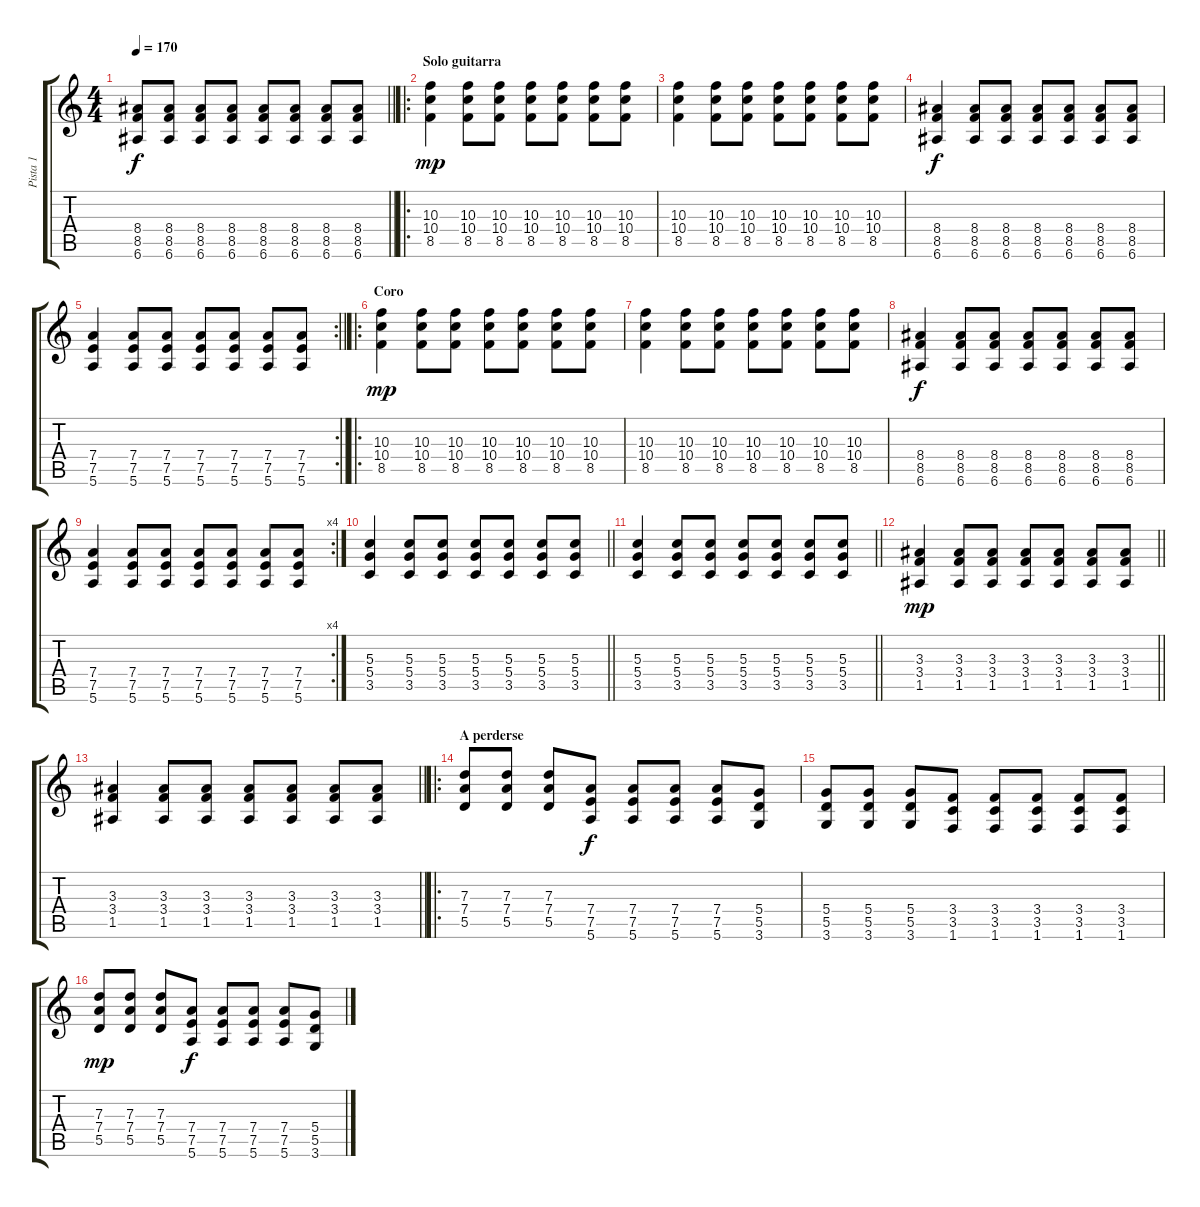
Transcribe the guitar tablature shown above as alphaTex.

\track ("Pista 1" "Pista 1") {instrument overdrivenguitar}
\staff {score tabs}
\tuning (E4 B3 G3 D3 A2 E2) {hide}
\ts (4 4)
\tempo 170
\clef g2
\barLineRight lightlight
\ks c
(8.4 8.5 6.6).8{dy f} (8.4 8.5 6.6).8 (8.4 8.5 6.6).8 (8.4 8.5 6.6).8 (8.4 8.5 6.6).8 (8.4 8.5 6.6).8 (8.4 8.5 6.6).8 (8.4 8.5 6.6).8 |
\ro
\section ("" "Solo guitarra")
(10.3 10.4 8.5).4{dy mp} (10.3 10.4 8.5).8 (10.3 10.4 8.5).8 (10.3 10.4 8.5).8 (10.3 10.4 8.5).8 (10.3 10.4 8.5).8 (10.3 10.4 8.5).8 |
(10.3 10.4 8.5).4 (10.3 10.4 8.5).8 (10.3 10.4 8.5).8 (10.3 10.4 8.5).8 (10.3 10.4 8.5).8 (10.3 10.4 8.5).8 (10.3 10.4 8.5).8 |
(8.4 8.5 6.6).4{dy f} (8.4 8.5 6.6).8 (8.4 8.5 6.6).8 (8.4 8.5 6.6).8 (8.4 8.5 6.6).8 (8.4 8.5 6.6).8 (8.4 8.5 6.6).8 |
\rc 2
\barLineRight lightlight
(7.4 7.5 5.6).4 (7.4 7.5 5.6).8 (7.4 7.5 5.6).8 (7.4 7.5 5.6).8 (7.4 7.5 5.6).8 (7.4 7.5 5.6).8 (7.4 7.5 5.6).8 |
\ro
\section ("" "Coro")
(10.3 10.4 8.5).4{dy mp} (10.3 10.4 8.5).8 (10.3 10.4 8.5).8 (10.3 10.4 8.5).8 (10.3 10.4 8.5).8 (10.3 10.4 8.5).8 (10.3 10.4 8.5).8 |
(10.3 10.4 8.5).4 (10.3 10.4 8.5).8 (10.3 10.4 8.5).8 (10.3 10.4 8.5).8 (10.3 10.4 8.5).8 (10.3 10.4 8.5).8 (10.3 10.4 8.5).8 |
(8.4 8.5 6.6).4{dy f} (8.4 8.5 6.6).8 (8.4 8.5 6.6).8 (8.4 8.5 6.6).8 (8.4 8.5 6.6).8 (8.4 8.5 6.6).8 (8.4 8.5 6.6).8 |
\rc 4
(7.4 7.5 5.6).4 (7.4 7.5 5.6).8 (7.4 7.5 5.6).8 (7.4 7.5 5.6).8 (7.4 7.5 5.6).8 (7.4 7.5 5.6).8 (7.4 7.5 5.6).8 |
\barLineRight lightlight
(5.3 5.4 3.5).4 (5.3 5.4 3.5).8 (5.3 5.4 3.5).8 (5.3 5.4 3.5).8 (5.3 5.4 3.5).8 (5.3 5.4 3.5).8 (5.3 5.4 3.5).8 |
\barLineRight lightlight
(5.3 5.4 3.5).4 (5.3 5.4 3.5).8 (5.3 5.4 3.5).8 (5.3 5.4 3.5).8 (5.3 5.4 3.5).8 (5.3 5.4 3.5).8 (5.3 5.4 3.5).8 |
\barLineRight lightlight
(3.3 3.4 1.5).4{dy mp} (3.3 3.4 1.5).8 (3.3 3.4 1.5).8 (3.3 3.4 1.5).8 (3.3 3.4 1.5).8 (3.3 3.4 1.5).8 (3.3 3.4 1.5).8 |
\barLineRight lightlight
(3.3 3.4 1.5).4 (3.3 3.4 1.5).8 (3.3 3.4 1.5).8 (3.3 3.4 1.5).8 (3.3 3.4 1.5).8 (3.3 3.4 1.5).8 (3.3 3.4 1.5).8 |
\ro
\section ("" "A perderse")
(7.3 7.4 5.5).8 (7.3 7.4 5.5).8 (7.3 7.4 5.5).8 (7.4 7.5 5.6).8{dy f} (7.4 7.5 5.6).8 (7.4 7.5 5.6).8 (7.4 7.5 5.6).8 (5.4 5.5 3.6).8 |
(5.4 5.5 3.6).8 (5.4 5.5 3.6).8 (5.4 5.5 3.6).8 (3.4 3.5 1.6).8 (3.4 3.5 1.6).8 (3.4 3.5 1.6).8 (3.4 3.5 1.6).8 (3.4 3.5 1.6).8 |
(7.3 7.4 5.5).8{dy mp} (7.3 7.4 5.5).8 (7.3 7.4 5.5).8 (7.4 7.5 5.6).8{dy f} (7.4 7.5 5.6).8 (7.4 7.5 5.6).8 (7.4 7.5 5.6).8 (5.4 5.5 3.6).8
